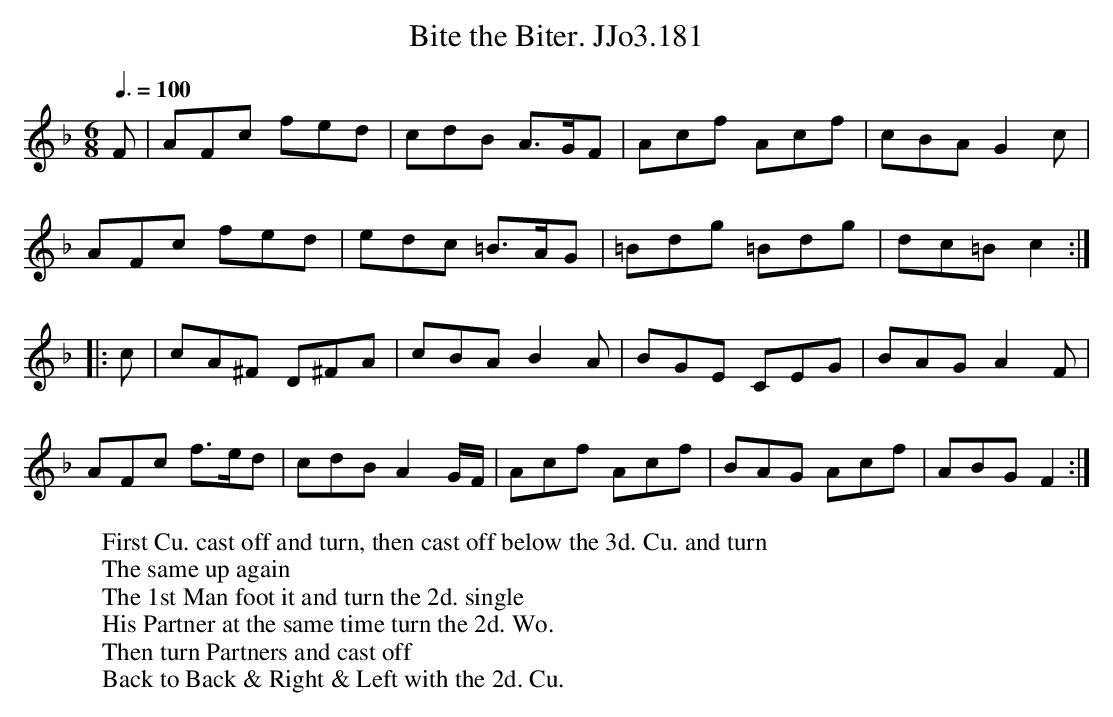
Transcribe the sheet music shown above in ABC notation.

X:1
T:Bite the Biter. JJo3.181
M:6/8
L:1/8
Q:3/8=100
K:F
F | AFc fed | cdB A>GF | Acf Acf | cBA G2c |
AFc fed | edc =B>AG | =Bdg =Bdg | dc=B c2 :|
|:c |cA^F D^FA | cBA B2A | BGE CEG | BAG A2F |
AFc f>ed | cdB A2G/F/ | Acf Acf | BAG Acf | ABG F2 :|
W:First Cu. cast off and turn, then cast off below the 3d. Cu. and turn
W:The same up again
W:The 1st Man foot it and turn the 2d. single
W:His Partner at the same time turn the 2d. Wo.
W:Then turn Partners and cast off
W:Back to Back & Right & Left with the 2d. Cu.
